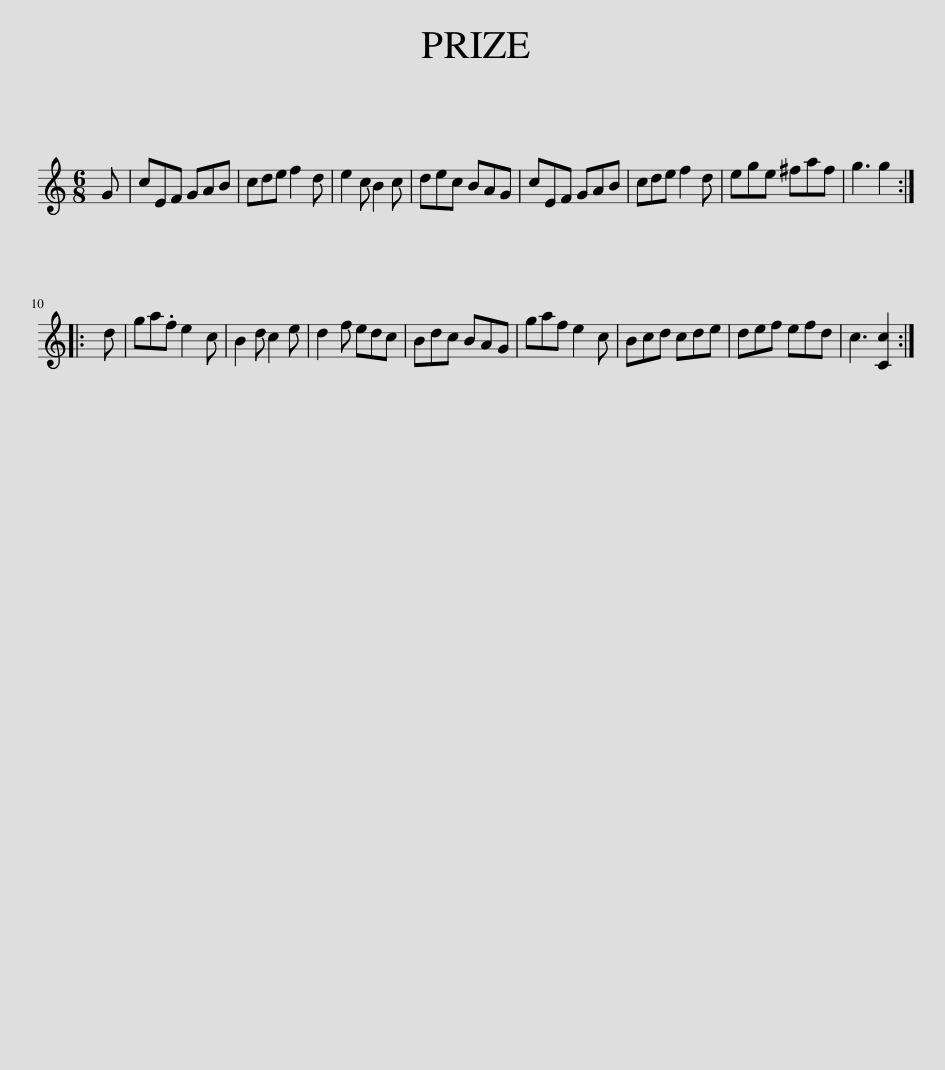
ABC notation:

X:1
L:1/8
M:6/8
I:linebreak $
K:C
V:1 treble
V:1
 G | cEF GAB | cde f2 d | e2 c B2 c | dec BAG | %5
 cEF GAB | cde f2 d | ege ^faf | g3 g2 ::$ d | %10
 ga.f e2 c | B2 d c2 e | d2 f edc | Bdc BAG | gaf e2 c | %15
 Bcd cde | def efd | c3 [Cc]2 :| %18
